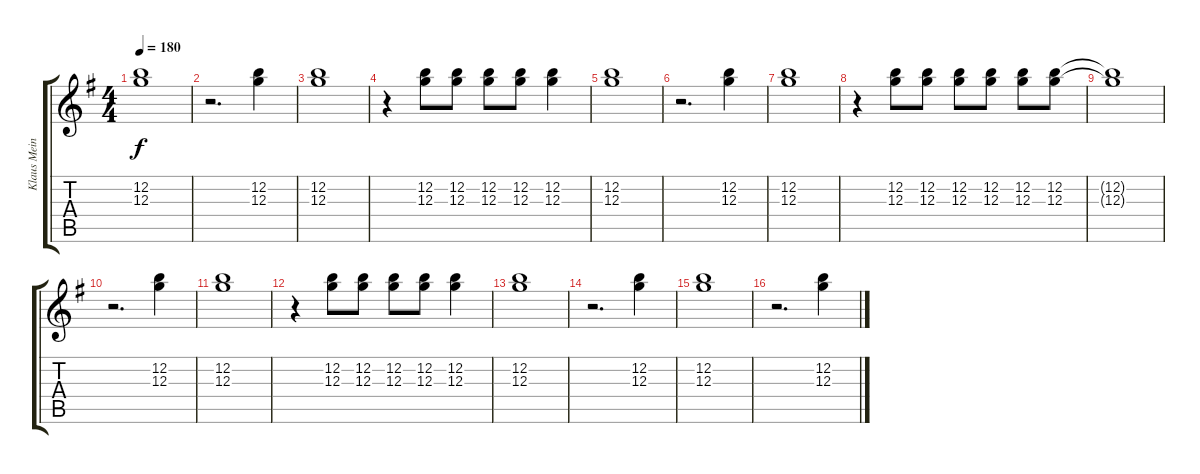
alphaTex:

\track ("Klaus Meine" "Klaus Mein") {instrument acousticguitarsteel}
\staff {score tabs}
\tuning (E4 B3 G3 D3 A2 E2) {hide}
\ts (4 4)
\tempo 180
\clef g2
\ks eminor
(12.2 12.3).1{dy f} |
r.2{d} (12.2 12.3).4 |
(12.2 12.3).1 |
r.4 (12.2 12.3).8 (12.2 12.3).8 (12.2 12.3).8 (12.2 12.3).8 (12.2 12.3).4 |
(12.2 12.3).1 |
r.2{d} (12.2 12.3).4 |
(12.2 12.3).1 |
r.4 (12.2 12.3).8 (12.2 12.3).8 (12.2 12.3).8 (12.2 12.3).8 (12.2 12.3).8 (12.2 12.3).8 |
(12.2{t} 12.3{t}).1 |
r.2{d} (12.2 12.3).4 |
(12.2 12.3).1 |
r.4 (12.2 12.3).8 (12.2 12.3).8 (12.2 12.3).8 (12.2 12.3).8 (12.2 12.3).4 |
(12.2 12.3).1 |
r.2{d} (12.2 12.3).4 |
(12.2 12.3).1 |
r.2{d} (12.2 12.3).4
